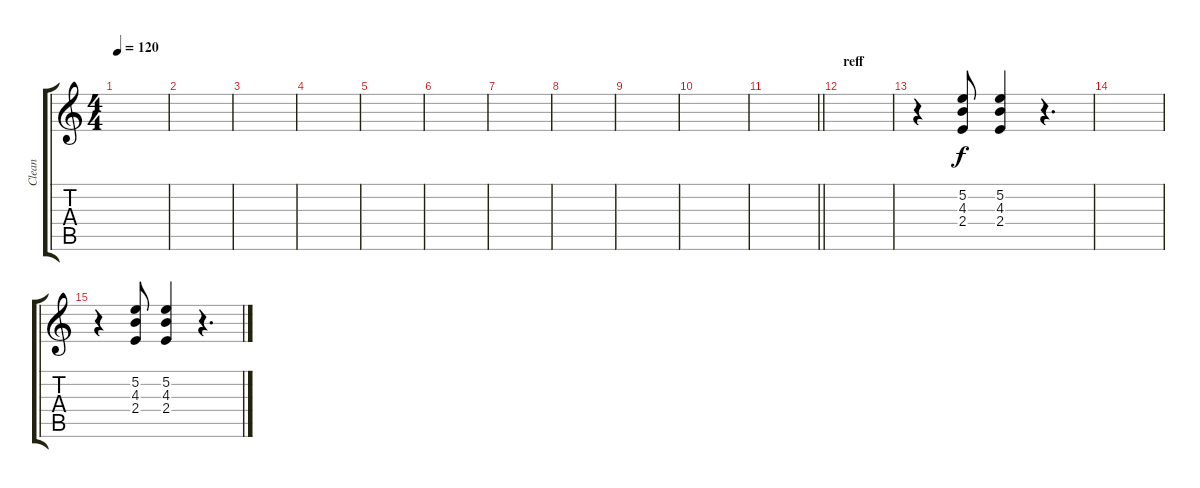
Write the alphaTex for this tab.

\track ("Clean" "Clean") {instrument electricguitarclean}
\staff {score tabs}
\tuning (E4 B3 G3 D3 A2 E2) {hide}
\ts (4 4)
\tempo 120
\clef g2
\ks c
|
|
|
|
|
|
|
|
|
|
\barLineRight lightlight
|
\section ("" "reff")
|
r.4 (5.2 4.3 2.4).8 (5.2 4.3 2.4).4 r.4{d} |
|
r.4 (5.2 4.3 2.4).8 (5.2 4.3 2.4).4 r.4{d}
